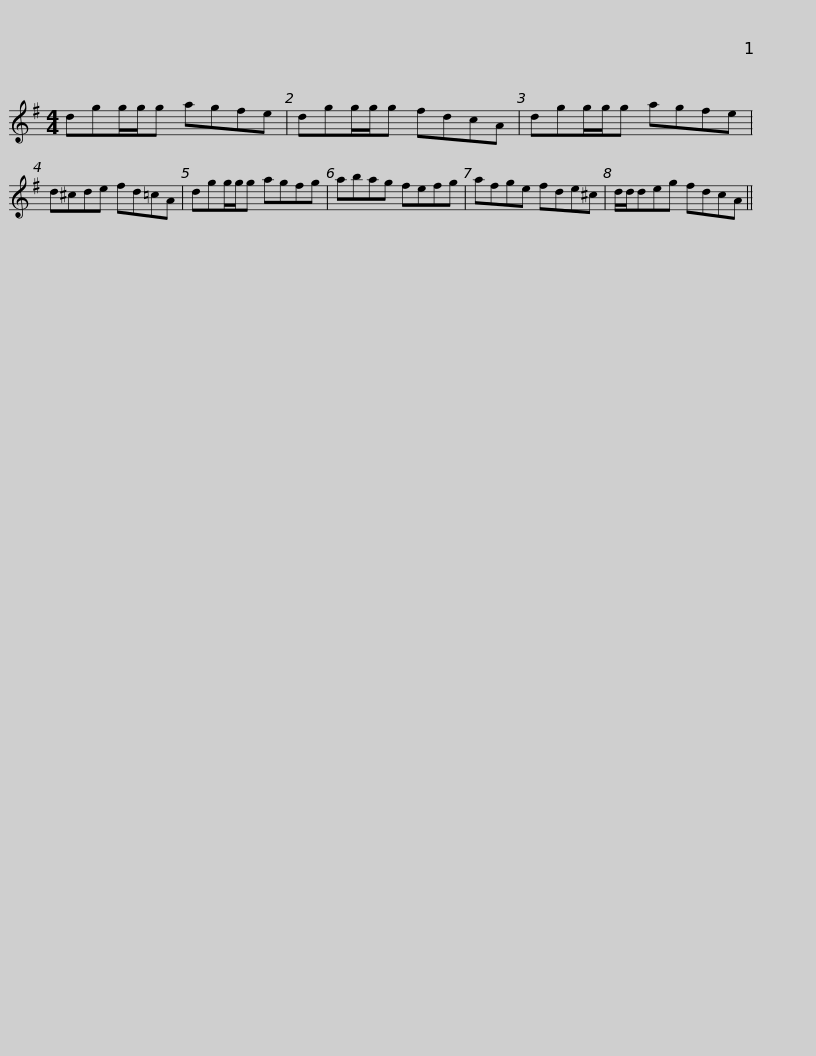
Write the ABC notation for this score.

X:1
L:1/8
M:4/4
I:linebreak $
K:G
V:1 treble
V:1
 dgg/g/g agfe | dgg/g/g fdcA | dgg/g/g agfe | d^cde fd=cA | dgg/g/g agfg |$ %5
 abag fefg | afge fde^c | d/d/deg fdcA || %8
